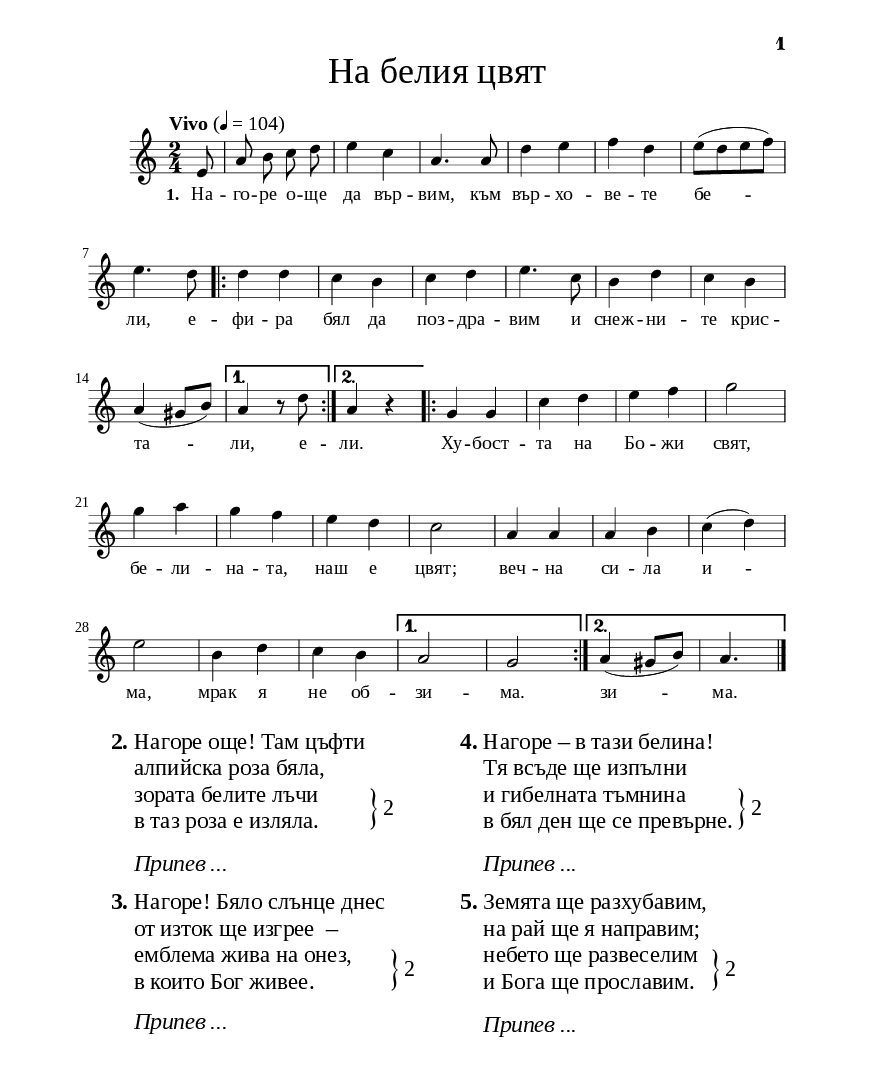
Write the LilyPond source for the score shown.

\version "2.24.4"

% include paper part and global functions
\include "include/globals.ily"

"rightBraces058" = \markup {
  \column {
    % repeat braces
    \translate #'(0 . -7.8 )
    \right-brace #20
  }
  \column {
    % repeat numbers
    \translate #'(0 . -8.5 )
    2
  }
}




\bookpart {
  \label #'ref058
  \tocItem \markup "На белия цвят"
  \include "include/bookpart-paper.ily"
  \score {
    \include "include/score-layout.ily"

    \new Voice \absolute {
      \clef treble
      \key a \minor
      \time 2/4
      \tempoFunc "Vivo" 4 "104"

      \autoBeamOff
      \partial 8

      e'8 | a'8  b'8 c''8 d''8 | e''4 c''4 | a'4. a'8 | d''4 e''4 | f''4 d''4 | e''8 ([ d''8 e''8 f''8 ]) | \break
      e''4. d''8 \repeat volta 2 {
        | d''4 d''4 |  c''4 b'4 |  c''4 d''4 |  e''4. c''8 |  b'4 d''4 | c''4 b'4 | \break
        a'4 ( gis'8 [b'8]) |
      } \alternative { { a'4 r8 d''8 } {  a'4 r4 } }
      \repeat volta 2 {
        | g'4 g'4 | c''4 d''4 | e''4 f''4 | g''2\break
        | g''4 a''4 |  g''4 f''4 |  e''4 d''4 |  c''2 | a'4 a'4 | a'4 b'4 | c''4 ( d''4 ) | \break
        e''2 | b'4 d''4| c''4 b'4 |
      } \alternative { { a'2 | g'2  }  {   a'4 (gis'8[b'8])  | a'4. \bar "|." \break } }
    }

    \addlyrics {
      \set stanza = "1. "  На -- го -- ре о -- ще да вър -- вим, към вър -- хо -- ве -- те бе --
      ли, е -- фи -- ра бял да поз -- дра -- вим и снеж -- ни -- те крис --
      та -- ли, е -- ли. Ху -- бост -- та на Бо -- жи свят,
      бе -- ли -- на -- та, наш е цвят;  веч -- на си -- ла и --
      ма, мрак я не об -- зи -- ма. зи -- ма.
    }

    \header {
      title = \titleFunc #'ref_desc_15 "На белия цвят" "Na belija cvjat"
    }

    \midi{}

  } % score


  \markup \abs-fontsize #11 \override #`(baseline-skip . ,bgCoupletBaselineSkip){
    \fill-line {
      \hspace #0.1
      \column {
        \line {
          \bold "2."
          \column {
            "Нагоре още! Там цъфти"
            "алпийска роза бяла,"
            "зората белите лъчи"
            "в таз роза е изляла."
          }\"rightBraces058"
        }

        \vspace #1
        \line {
          \bold " "
          \column {
            \italic "  Припев ..."
          }
        }
        \vspace #0.5
        \line {
          \bold "3."
          \column {
            "Нагоре! Бяло слънце днес"
            "от изток ще изгрее  –"
            "емблема жива на онез,"
            "в които Бог живее."
          }\"rightBraces058"
        }
        \vspace #1
        \line {
          \bold " "
          \column {
            \italic "  Припев ..."
          }
        }
      }
      \hspace #0.1
      % adds horizontal spacing between columns
      \column {
        \line {
          \bold "4."
          \column {
            "Нагоре – в тази белина!"
            "Тя всъде ще изпълни"
            "и гибелната тъмнина"
            "в бял ден ще се превърне."
          }\"rightBraces058"
        }
        \vspace #1
        \line {
          \bold " "
          \column {
            \italic "  Припев ..."
          }
        }
        % adds vertical spacing between verses
        \vspace #0.5
        \line {
          \bold "5."
          \column {
            "Земята ще разхубавим,"
            "на рай ще я направим;"
            "небето ще развеселим"
            "и Бога ще прославим."
          }\"rightBraces058"
        }
        \vspace #1
        \line {
          \bold " "
          \column {
            \italic "  Припев ..."
          }
        }
      }\hspace #0.1
    }
  }


} % bookpart
